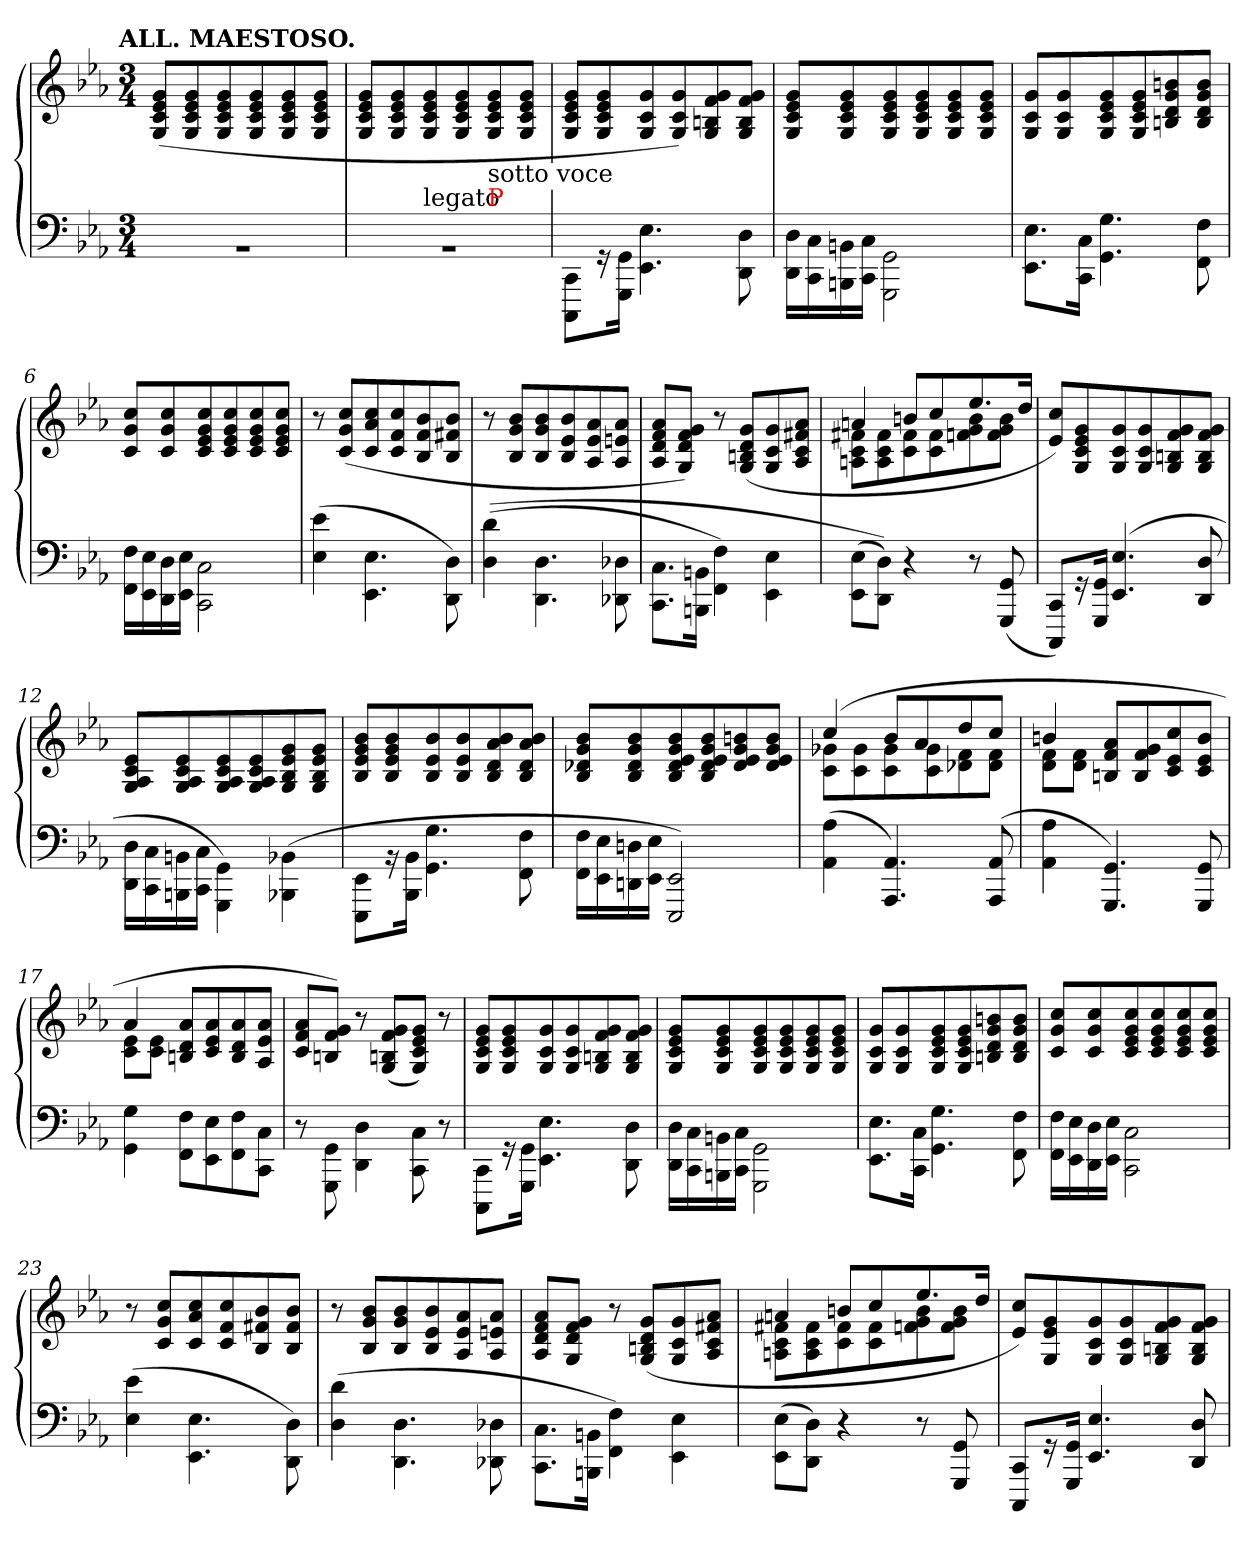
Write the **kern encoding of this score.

**kern	**kern
*part1	*part1
*staff2	*staff1
*clefF4	*clefG2
*k[b-e-a-]	*k[b-e-a-]
*c:	*c:
!!LO:TX:omd:t=ALL. MAESTOSO.
*M3/4	*M3/4
*MM128	*MM128
=1	=1
2.rBB	(>8g/ 8e-/ 8c/ 8G/L
.	8g/ 8e-/ 8c/ 8G/
.	8g/ 8e-/ 8c/ 8G/
.	8g/ 8e-/ 8c/ 8G/
.	8g/ 8e-/ 8c/ 8G/
.	8g/ 8e-/ 8c/ 8G/J
=2	=2
*^	*
*	*^	*
2.rBB	4ryy	2ryy	8g/ 8e-/ 8c/ 8G/L
.	.	.	8g/ 8e-/ 8c/ 8G/
!	!LO:TX:a:t=legato	!	!
.	2ryy	.	8g/ 8e-/ 8c/ 8G/
.	.	.	8g/ 8e-/ 8c/ 8G/
!	!	!LO:TX:a:color=red:t=P	!
!	!	!LO:TX:a:t=sotto voce	!
.	.	4ryy	8g/ 8e-/ 8c/ 8G/
.	.	.	8g/ 8e-/ 8c/ 8G/J
*v	*v	*v	*
=3	=3
8CC\ 8CCC\L	8g/ 8e-/ 8c/ 8G/L
16rGG	8g/ 8e-/ 8c/ 8G/
16GG\ 16GGG\Jk	.
4.E-\ 4.EE-\	8g/ 8c/ 8G/
.	8g/ 8c/ 8G/)
.	8g/ 8f/ 8Bn/ 8G/
8D\ 8DD\	8g/ 8f/ 8B/ 8G/J
=4	=4
16D\ 16DD\LL	8g/ 8e-/ 8c/ 8G/L
16C\ 16CC\	.
16BBn\ 16BBBn\	8g/ 8e-/ 8c/ 8G/
16C\ 16CC\JJ	.
2GG\ 2GGG\	8g/ 8e-/ 8c/ 8G/
.	8g/ 8e-/ 8c/ 8G/
.	8g/ 8e-/ 8c/ 8G/
.	8g/ 8e-/ 8c/ 8G/J
=5	=5
8.E-\ 8.EE-\L	8g/ 8c/ 8G/L
.	8g/ 8c/ 8G/
16C\ 16CC\Jk	.
4.G\ 4.GG\	8g/ 8e-/ 8c/ 8G/
.	8g/ 8e-/ 8c/ 8G/
.	8bn 8g 8d 8Bn
8F\ 8FF\	8b 8g 8d 8BJ
=6	=6
16F\ 16FF\LL	8cc 8g 8cL
16E-\ 16EE-\	.
16D 16DD	8cc 8g 8c
16E- 16EE-JJ	.
2C\ 2CC\	8cc 8g 8e- 8c
.	8cc 8g 8e- 8c
.	8cc 8g 8e- 8c
.	8cc 8g 8e- 8cJ
=7	=7
(>4e- 4E-	8r
.	(>8cc 8g 8cL
4.E-\ 4.EE-\	8cc 8a- 8c
.	8cc 8f 8c
.	8b- 8f 8B-
8D\ 8DD\)	8b- 8f#X 8B-J
=8	=8
(>(<4d 4D	8r
.	8b- 8g 8B-L
4.D\ 4.DD\	8b- 8g 8B-
.	8b- 8e- 8B-
.	8a- 8e- 8A-
8D-X\ 8DD-X\	8a- 8en 8A-J
=9	=9
8.C\ 8.CC\L	8a-/ 8f/ 8d/ 8A-/L
.	8g/ 8f/ 8d/ 8G/J)
16BBn\ 16BBBn\Jk	.
4F\ 4FF\)	8r
.	(>8g/ 8d/ 8Bn/ 8G/L
4E-\ 4EE-\	8g/ 8c/ 8G/
.	8a-/ 8f#X/ 8c/ 8A-/J
=10	=10
*	*^
(>8E-\ 8EE-\L	4an	8f#X 8c 8AnL
8D 8DDJ))	.	8f# 8c 8A
4r	8bnL	8f# 8c
.	8cc	8f# 8c
8r	8.ee-	8b 8g 8fn
(<8GG 8GGG	.	8b 8g 8fJ
.	16ddJk	.
*	*v	*v
=11	=11
8CC 8CCCL)	8cc 8e-L)
16rGG	8g 8e- 8c 8G
16GG 16GGGJk	.
(<4.E- 4.EE-	8g 8c 8G
.	8g 8c 8G
.	8g 8f 8Bn 8G
8D 8DD	8g 8f 8B 8GJ
=12	=12
16D\ 16DD\LL	8e-/ 8c/ 8A-/ 8G/L
16C\ 16CC\	.
16BBn\ 16BBBn\	8e-/ 8c/ 8A-/ 8G/
16C\ 16CC\JJ	.
4GG\ 4GGG\)	8e-/ 8c/ 8A-/ 8G/
.	8e-/ 8c/ 8A-/ 8G/
(<4BB-X\ 4BBB-X\	8g/ 8e-/ 8B-/ 8G/
.	8g/ 8e-/ 8B-/ 8G/J
=13	=13
8EE-\ 8EEE-\L	8b-/ 8g/ 8e-/ 8B-/L
16rBB	8b-/ 8g/ 8e-/ 8B-/
16BB-\ 16BBB-\Jk	.
4.G\ 4.GG\	8b-/ 8e-/ 8B-/
.	8b-/ 8e-/ 8B-/
.	8b-/ 8a-/ 8d/ 8B-/
8F\ 8FF\	8b-/ 8a-/ 8d/ 8B-/J
=14	=14
16F\ 16FF\LL	8b- 8g 8d-X 8B-L
16E- 16EE-	.
16Dn 16DDn	8b- 8g 8d- 8B-
16E- 16EE-JJ	.
2EE- 2EEE-)	8b- 8g 8e- 8d- 8B-
.	8b- 8g 8e- 8d- 8B-
.	8bn 8g 8e- 8d-
.	8b 8g 8e- 8d-J
=15	=15
*	*^
(>4A- 4AA-	(>4cc	8g-X 8cL
.	.	8g- 8c
4.AA- 4.AAA-)	8b-L	8g- 8c
.	8a-	8g- 8c
.	8dd	8f 8d-X
(>8AA- 8AAA-	8ccJ	8f 8d-J
=16	=16	=16
4A- 4AA-	4bn	8f 8dL
.	.	8f 8dJ
4.GG 4.GGG)	8a- 8f 8BnL	2ryy
.	8g 8f 8B	.
.	8cc 8e- 8c	.
8GG 8GGG	8b 8e- 8cJ	.
=17	=17	=17
4G\ 4GG\	4a-	8e- 8cL
.	.	8e- 8cJ
8F\ 8FF\L	2ryy	8a- 8d 8BnL
8E- 8EE-	.	8a- 8e- 8c
8F 8FF	.	8a- 8d 8B
8C 8CCJ	.	8a- 8e- 8A-J
*	*v	*v
=18	=18
8r	8a- 8f 8cL
8GG\ 8GGG\	8g 8f 8BnJ)
4D\ 4DD\	8r
.	(>8g/ 8f/ 8Bn/ 8G/L
8C\ 8CC\	8g/ 8e-/ 8c/ 8G/J)
8r	8r
=19	=19
8CC\ 8CCC\L	8g/ 8e-/ 8c/ 8G/L
16rGG	8g/ 8e-/ 8c/ 8G/
16GG\ 16GGG\Jk	.
4.E-\ 4.EE-\	8g/ 8c/ 8G/
.	8g/ 8c/ 8G/
.	8g/ 8f/ 8Bn/ 8G/
8D\ 8DD\	8g/ 8f/ 8B/ 8G/J
=20	=20
16D\ 16DD\LL	8g/ 8e-/ 8c/ 8G/L
16C\ 16CC\	.
16BBn\ 16BBBn\	8g/ 8e-/ 8c/ 8G/
16C\ 16CC\JJ	.
2GG\ 2GGG\	8g/ 8e-/ 8c/ 8G/
.	8g/ 8e-/ 8c/ 8G/
.	8g/ 8e-/ 8c/ 8G/
.	8g/ 8e-/ 8c/ 8G/J
=21	=21
8.E-\ 8.EE-\L	8g/ 8c/ 8G/L
.	8g/ 8c/ 8G/
16C\ 16CC\Jk	.
4.G\ 4.GG\	8g/ 8e-/ 8c/ 8G/
.	8g/ 8e-/ 8c/ 8G/
.	8bn 8g 8d 8Bn
8F\ 8FF\	8b 8g 8d 8BJ
=22	=22
16F\ 16FF\LL	8cc 8g 8cL
16E- 16EE-	.
16D 16DD	8cc 8g 8c
16E- 16EE-JJ	.
2C\ 2CC\	8cc 8g 8e- 8c
.	8cc 8g 8e- 8c
.	8cc 8g 8e- 8c
.	8cc 8g 8e- 8cJ
=23	=23
(>4e- 4E-	8r
.	8cc 8g 8cL
4.E-\ 4.EE-\	8cc 8a- 8c
.	8cc 8f 8c
.	8b- 8f#X 8B-
8D\ 8DD\)	8b- 8f# 8B-J
=24	=24
(>4d 4D	8r
.	8b- 8g 8B-L
4.D\ 4.DD\	8b- 8g 8B-
.	8b- 8e- 8B-
.	8a- 8e- 8A-
8D-X\ 8DD-X\	8a- 8en 8A-J
=25	=25
8.C\ 8.CC\L	8a-/ 8f/ 8d/ 8A-/L
.	8g/ 8f/ 8d/ 8G/J
16BBn\ 16BBBn\Jk	.
4F\ 4FF\)	8r
.	(>8g/ 8d/ 8Bn/ 8G/L
4E-\ 4EE-\	8g/ 8c/ 8G/
.	8a-/ 8f#X/ 8c/ 8A-/J
=26	=26
*	*^
(>8E-\ 8EE-\L	4an	8f#X 8c 8AnL
8D 8DDJ)	.	8f# 8c 8A
4r	8bnL	8f# 8c
.	8cc	8f# 8c
8r	8.ee-	8b 8g 8fn
8GG 8GGG	.	8b 8g 8fJ
.	16ddJk	.
*	*v	*v
=27	=27
8CC 8CCCL	8cc 8e-L)
16rGG	8g 8e- 8G
16GG 16GGGJk	.
4.E-/ 4.EE-/	8g 8c 8G
.	8g 8c 8G
.	8g 8f 8Bn 8G
8D 8DD	8g 8f 8B 8GJ
=	=
*-	*-
